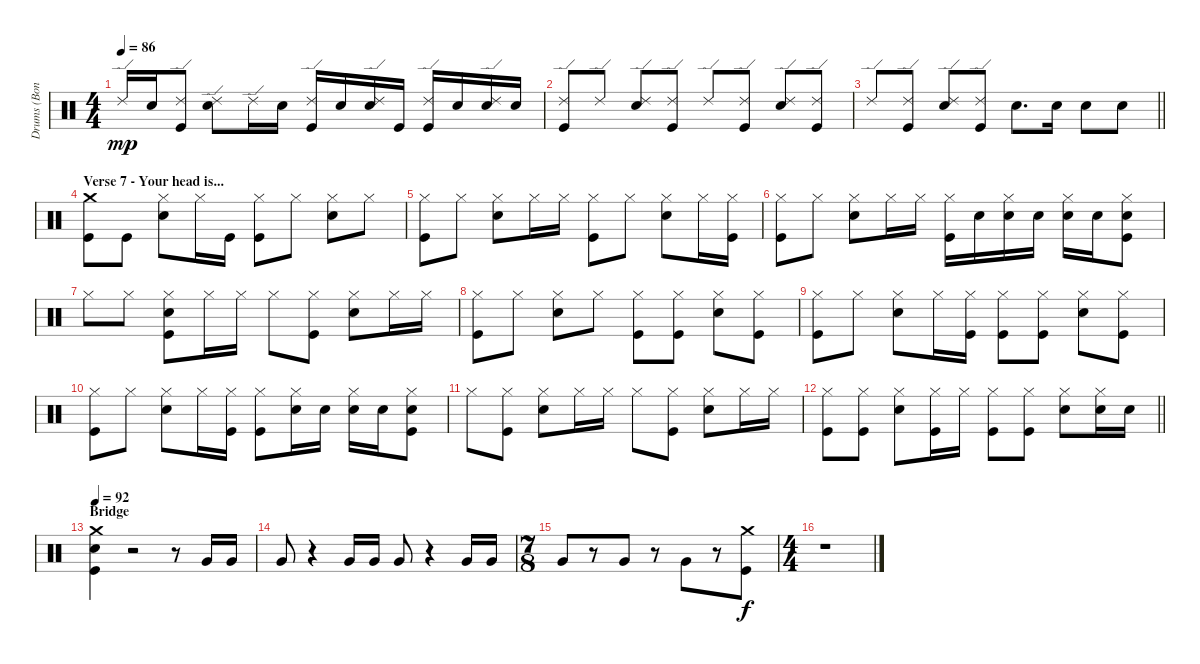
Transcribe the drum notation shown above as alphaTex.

\track ("Drums (Bonham)" "Drums (Bon") {instrument percussion}
\staff {score}
\articulation defaults
\ts (4 4)
\tempo 86
\clef neutral
\ks c "Ride (edge) 2".16{dy mp} "Electric Snare (hit)".16
("Ride (edge) 2" "Kick (hit)").8 ("Ride (edge) 2" "Electric Snare (hit)").8 "Ride (edge) 2".16 "Electric Snare (hit)".16 ("Ride (edge) 2" "Kick (hit)").16 "Electric Snare (hit)".16 ("Ride (edge) 2" "Electric Snare (hit)").16 "Kick (hit)".16 ("Ride (edge) 2" "Kick (hit)").16 "Electric Snare (hit)".16 ("Ride (edge) 2" "Electric Snare (hit)").16 "Electric Snare (hit)".16 |
("Ride (edge) 2" "Kick (hit)").8 "Ride (edge) 2".8 ("Ride (edge) 2" "Electric Snare (hit)").8 ("Ride (edge) 2" "Kick (hit)").8 "Ride (edge) 2".8 ("Ride (edge) 2" "Kick (hit)").8 ("Ride (edge) 2" "Electric Snare (hit)").8 ("Ride (edge) 2" "Kick (hit)").8 |
\barLineRight lightlight "Ride (edge) 2".8
("Ride (edge) 2" "Kick (hit)").8 ("Ride (edge) 2" "Electric Snare (hit)").8 ("Ride (edge) 2" "Kick (hit)").8 "Electric Snare (hit)".8{d} "Electric Snare (hit)".16 "Electric Snare (hit)".8 "Electric Snare (hit)".8 |
\section ("" "Verse 7 - Your head is...")
("Kick (hit)" "Crash medium (hit)").8 "Kick (hit)".8 ("Hi-Hat (closed)" "Electric Snare (hit)").8 "Hi-Hat (closed)".16 "Kick (hit)".16 ("Kick (hit)" "Hi-Hat (closed)").8 "Hi-Hat (closed)".8 ("Hi-Hat (closed)" "Electric Snare (hit)").8 "Hi-Hat (closed)".8 |
("Kick (hit)" "Hi-Hat (closed)").8 "Hi-Hat (closed)".8 ("Hi-Hat (closed)" "Electric Snare (hit)").8 "Hi-Hat (closed)".16 "Hi-Hat (closed)".16 ("Kick (hit)" "Hi-Hat (closed)").8 "Hi-Hat (closed)".8 ("Hi-Hat (closed)" "Electric Snare (hit)").8 "Hi-Hat (closed)".16 ("Kick (hit)" "Hi-Hat (closed)").16 |
("Kick (hit)" "Hi-Hat (closed)").8 "Hi-Hat (closed)".8 ("Hi-Hat (closed)" "Electric Snare (hit)").8 "Hi-Hat (closed)".16 "Hi-Hat (closed)".16 ("Kick (hit)" "Hi-Hat (closed)").16 "Electric Snare (hit)".16 ("Hi-Hat (closed)" "Electric Snare (hit)").16 "Electric Snare (hit)".16 ("Hi-Hat (closed)" "Electric Snare (hit)").16 "Electric Snare (hit)".16 ("Hi-Hat (closed)" "Kick (hit)" "Electric Snare (hit)").8 |
"Hi-Hat (closed)".8 "Hi-Hat (closed)".8 ("Kick (hit)" "Hi-Hat (closed)" "Electric Snare (hit)").8 "Hi-Hat (closed)".16 "Hi-Hat (closed)".16 "Hi-Hat (closed)".8 ("Kick (hit)" "Hi-Hat (closed)").8 ("Hi-Hat (closed)" "Electric Snare (hit)").8 "Hi-Hat (closed)".16 "Hi-Hat (closed)".16 |
("Kick (hit)" "Hi-Hat (closed)").8 "Hi-Hat (closed)".8 ("Hi-Hat (closed)" "Electric Snare (hit)").8 "Hi-Hat (closed)".8 ("Kick (hit)" "Hi-Hat (closed)").8 ("Kick (hit)" "Hi-Hat (closed)").8 ("Hi-Hat (closed)" "Electric Snare (hit)").8 ("Kick (hit)" "Hi-Hat (closed)").8 |
("Kick (hit)" "Hi-Hat (closed)").8 "Hi-Hat (closed)".8 ("Hi-Hat (closed)" "Electric Snare (hit)").8 "Hi-Hat (closed)".16 ("Kick (hit)" "Hi-Hat (closed)").16 ("Kick (hit)" "Hi-Hat (closed)").8 ("Kick (hit)" "Hi-Hat (closed)").8 ("Hi-Hat (closed)" "Electric Snare (hit)").8 ("Kick (hit)" "Hi-Hat (closed)").8 |
("Kick (hit)" "Hi-Hat (closed)").8 "Hi-Hat (closed)".8 ("Hi-Hat (closed)" "Electric Snare (hit)").8 "Hi-Hat (closed)".16 ("Kick (hit)" "Hi-Hat (closed)").16 ("Kick (hit)" "Hi-Hat (closed)").8 ("Hi-Hat (closed)" "Electric Snare (hit)").16 "Electric Snare (hit)".16 ("Hi-Hat (closed)" "Electric Snare (hit)").16 "Electric Snare (hit)".16 ("Kick (hit)" "Hi-Hat (closed)" "Electric Snare (hit)").8 |
"Hi-Hat (closed)".8 ("Kick (hit)" "Hi-Hat (closed)").8 ("Hi-Hat (closed)" "Electric Snare (hit)").8 "Hi-Hat (closed)".16 "Hi-Hat (closed)".16 "Hi-Hat (closed)".8 ("Kick (hit)" "Hi-Hat (closed)").8 ("Hi-Hat (closed)" "Electric Snare (hit)").8 "Hi-Hat (closed)".16 "Hi-Hat (closed)".16 |
\barLineRight lightlight
("Hi-Hat (closed)" "Kick (hit)").8 ("Hi-Hat (closed)" "Kick (hit)").8 ("Hi-Hat (closed)" "Electric Snare (hit)").8 ("Hi-Hat (closed)" "Kick (hit)").16 "Hi-Hat (closed)".16 ("Hi-Hat (closed)" "Kick (hit)").8 ("Hi-Hat (closed)" "Kick (hit)").8 ("Hi-Hat (closed)" "Electric Snare (hit)").8 ("Hi-Hat (closed)" "Electric Snare (hit)").16 "Electric Snare (hit)".16 |
\section ("" "Bridge")
\tempo 92
("Electric Snare (hit)" "Kick (hit)" "Crash medium (hit)").4 r.2 r.8 "Very Low Tom (hit)".16 "Very Low Tom (hit)".16 |
"Very Low Tom (hit)".8 r.4 "Very Low Tom (hit)".16 "Very Low Tom (hit)".16 "Very Low Tom (hit)".8 r.4 "Very Low Tom (hit)".16 "Very Low Tom (hit)".16 |
\ts (7 8)
"Very Low Tom (hit)".8 r.8 "Very Low Tom (hit)".8 r.8 "Very Low Tom (hit)".8 r.8 ("Kick (hit)" "Crash medium (hit)").8{dy f} |
\ts (4 4)
r.1
